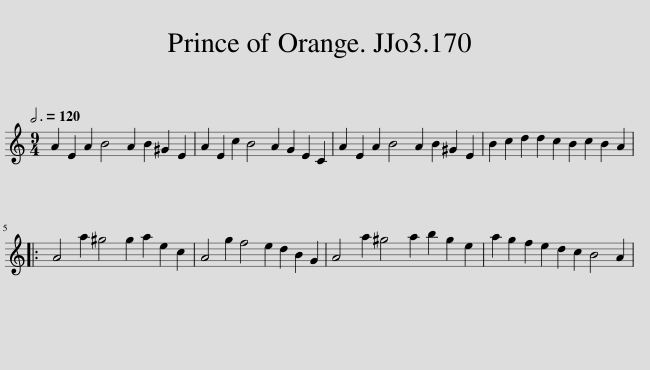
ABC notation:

X:1
L:1/8
Q:3/4=120
M:9/4
I:linebreak $
K:C
V:1 treble
V:1
 A2 E2 A2 B4 A2 B2 ^G2 E2 | A2 E2 c2 B4 A2 G2 E2 C2 | A2 E2 A2 B4 A2 B2 ^G2 E2 | B2 c2 d2 d2 c2 B2 c2 B2 A2 |:$ A4 a2 ^g4 g2 a2 e2 c2 | %5
 A4 g2 f4 e2 d2 B2 G2 | A4 a2 ^g4 a2 b2 g2 e2 | a2 g2 f2 e2 d2 c2 B4 A2 | %8
